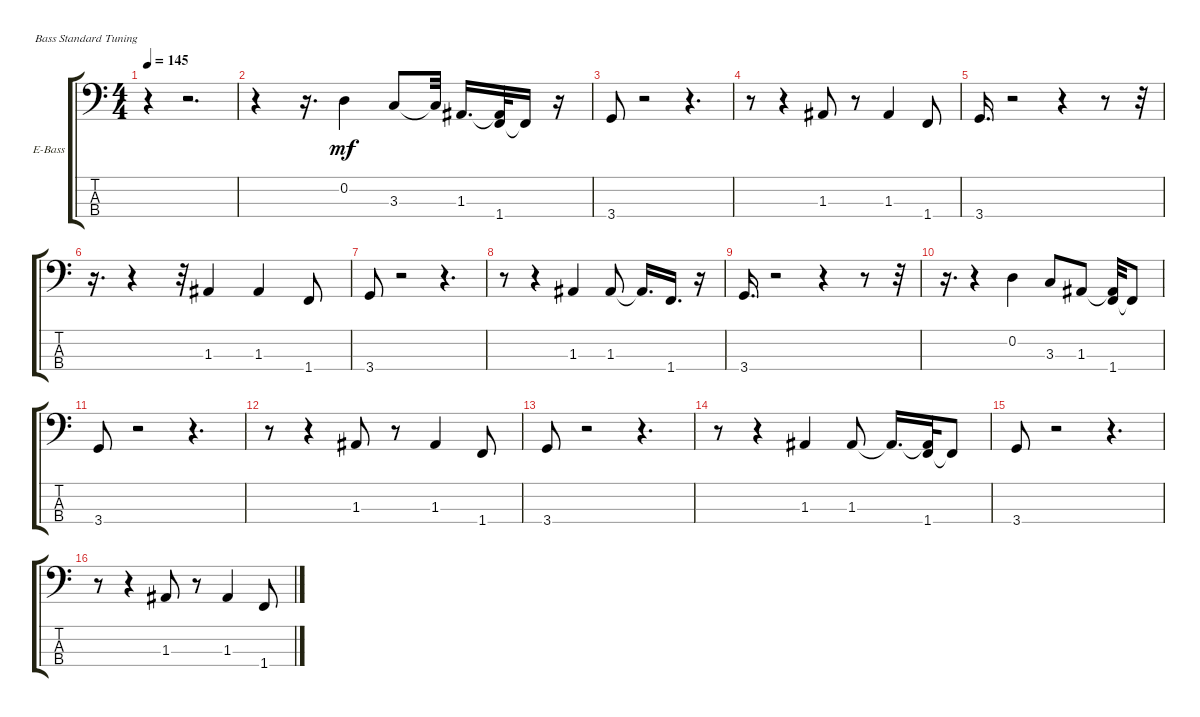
\bracketExtendMode groupsimilarinstruments
\firstSystemTrackNameOrientation horizontal
\otherSystemsTrackNameOrientation horizontal
\track ("Bass" "E-Bass") {instrument electricbassfinger}
\staff {score tabs}
\tuning (G2 D2 A1 E1)
\ts (4 4)
\tempo 145
\clef f4
\ks c
r.4{dy mf} r.2{d} |
r.4 r.16{d} 0.2.4 3.3.8 3.3{t}.32 1.3.16{d} (1.3{t} 1.4).32 1.4{t}.16 r.16 |
3.4.8 r.2 r.4{d} |
r.8 r.4 1.3.8 r.8 1.3.4 1.4.8 |
3.4.16{d} r.2 r.4 r.8 r.32 |
r.16{d} r.4 r.32 1.3.4 1.3.4 1.4.8 |
3.4.8 r.2 r.4{d} |
r.8 r.4 1.3.4 1.3.8 1.3{t}.16{d} 1.4.16{d} r.16 |
3.4.16{d} r.2 r.4 r.8 r.32 |
r.16{d} r.4 0.2.4 3.3.8 1.3.8 (1.3{t} 1.4).32 1.4{t}.8 |
3.4.8 r.2 r.4{d} |
r.8 r.4 1.3.8 r.8 1.3.4 1.4.8 |
3.4.8 r.2 r.4{d} |
r.8 r.4 1.3.4 1.3.8 1.3{t}.16{d} (1.3{t} 1.4).32 1.4{t}.8 |
3.4.8 r.2 r.4{d} |
r.8 r.4 1.3.8 r.8 1.3.4 1.4.8
